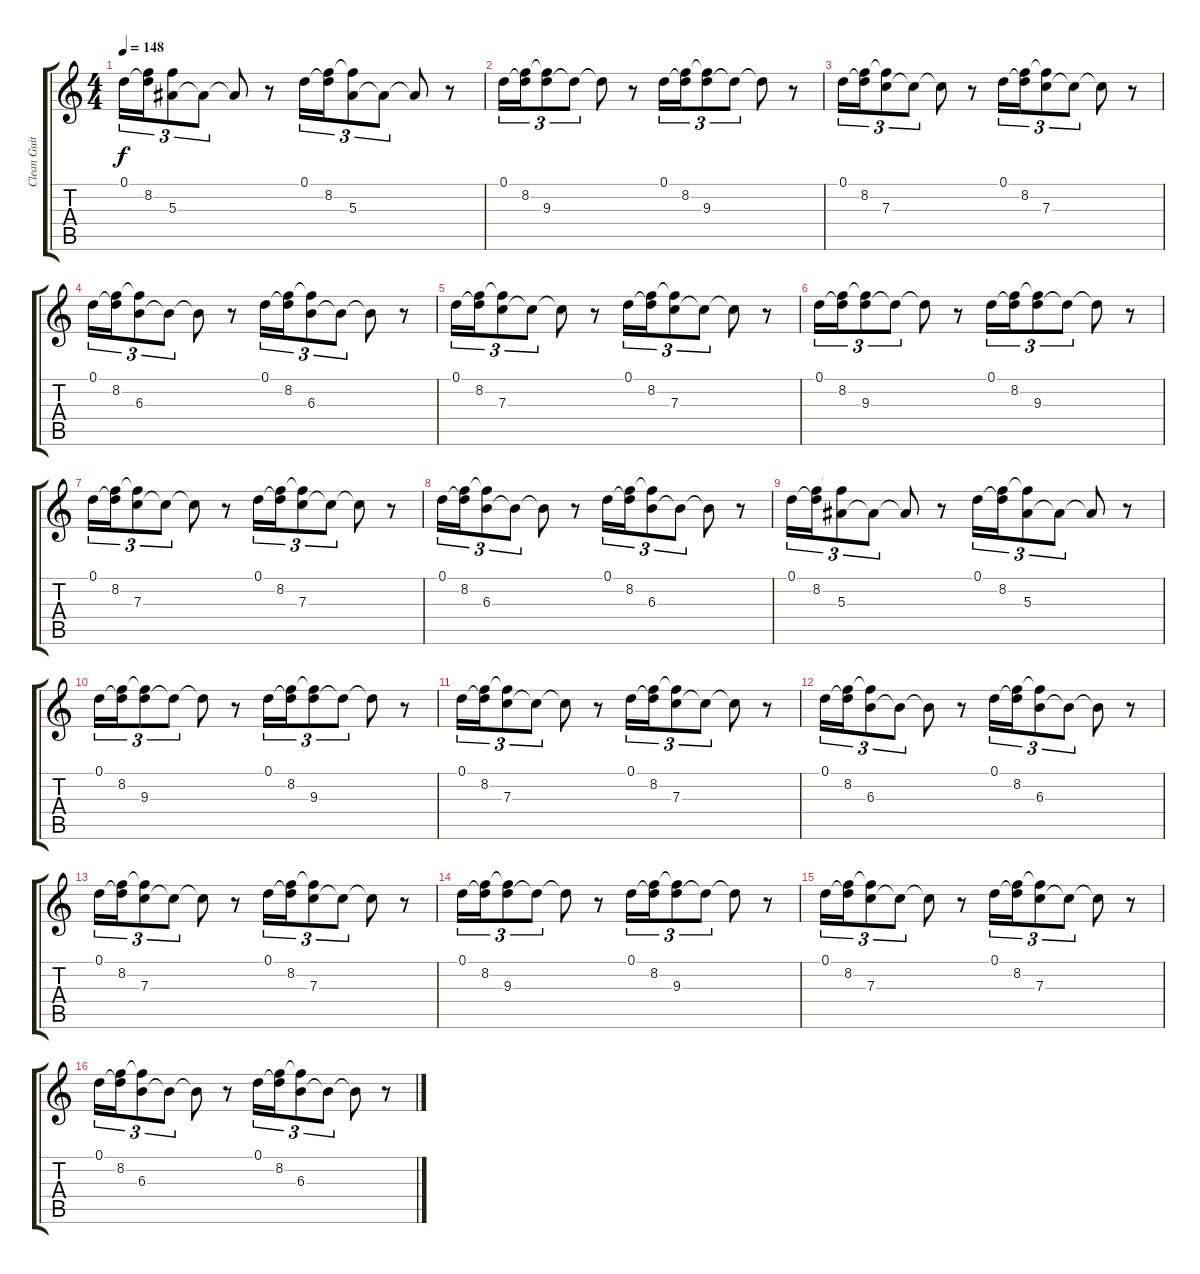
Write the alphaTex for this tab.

\track ("Clean Guitar" "Clean Guit") {instrument electricguitarclean}
\staff {score tabs}
\tuning (D4 A3 F3 C3 G2 C2) {hide}
\ts (4 4)
\tempo 148
\clef g2
\ks c
0.1.16{tu (3 2) dy f} (0.1{t} 8.2).16{tu (3 2)} (8.2{t} 5.3).8{tu (3 2)} 5.3{t}.8{tu (3 2)} 5.3{t}.8 r.8 0.1.16{tu (3 2)} (0.1{t} 8.2).16{tu (3 2)} (8.2{t} 5.3).8{tu (3 2)} 5.3{t}.8{tu (3 2)} 5.3{t}.8 r.8 |
0.1.16{tu (3 2)} (0.1{t} 8.2).16{tu (3 2)} (8.2{t} 9.3).8{tu (3 2)} 9.3{t}.8{tu (3 2)} 9.3{t}.8 r.8 0.1.16{tu (3 2)} (0.1{t} 8.2).16{tu (3 2)} (8.2{t} 9.3).8{tu (3 2)} 9.3{t}.8{tu (3 2)} 9.3{t}.8 r.8 |
0.1.16{tu (3 2)} (0.1{t} 8.2).16{tu (3 2)} (8.2{t} 7.3).8{tu (3 2)} 7.3{t}.8{tu (3 2)} 7.3{t}.8 r.8 0.1.16{tu (3 2)} (0.1{t} 8.2).16{tu (3 2)} (8.2{t} 7.3).8{tu (3 2)} 7.3{t}.8{tu (3 2)} 7.3{t}.8 r.8 |
0.1.16{tu (3 2)} (0.1{t} 8.2).16{tu (3 2)} (8.2{t} 6.3).8{tu (3 2)} 6.3{t}.8{tu (3 2)} 6.3{t}.8 r.8 0.1.16{tu (3 2)} (0.1{t} 8.2).16{tu (3 2)} (8.2{t} 6.3).8{tu (3 2)} 6.3{t}.8{tu (3 2)} 6.3{t}.8 r.8 |
0.1.16{tu (3 2)} (0.1{t} 8.2).16{tu (3 2)} (8.2{t} 7.3).8{tu (3 2)} 7.3{t}.8{tu (3 2)} 7.3{t}.8 r.8 0.1.16{tu (3 2)} (0.1{t} 8.2).16{tu (3 2)} (8.2{t} 7.3).8{tu (3 2)} 7.3{t}.8{tu (3 2)} 7.3{t}.8 r.8 |
0.1.16{tu (3 2)} (0.1{t} 8.2).16{tu (3 2)} (8.2{t} 9.3).8{tu (3 2)} 9.3{t}.8{tu (3 2)} 9.3{t}.8 r.8 0.1.16{tu (3 2)} (0.1{t} 8.2).16{tu (3 2)} (8.2{t} 9.3).8{tu (3 2)} 9.3{t}.8{tu (3 2)} 9.3{t}.8 r.8 |
0.1.16{tu (3 2)} (0.1{t} 8.2).16{tu (3 2)} (8.2{t} 7.3).8{tu (3 2)} 7.3{t}.8{tu (3 2)} 7.3{t}.8 r.8 0.1.16{tu (3 2)} (0.1{t} 8.2).16{tu (3 2)} (8.2{t} 7.3).8{tu (3 2)} 7.3{t}.8{tu (3 2)} 7.3{t}.8 r.8 |
0.1.16{tu (3 2)} (0.1{t} 8.2).16{tu (3 2)} (8.2{t} 6.3).8{tu (3 2)} 6.3{t}.8{tu (3 2)} 6.3{t}.8 r.8 0.1.16{tu (3 2)} (0.1{t} 8.2).16{tu (3 2)} (8.2{t} 6.3).8{tu (3 2)} 6.3{t}.8{tu (3 2)} 6.3{t}.8 r.8 |
0.1.16{tu (3 2)} (0.1{t} 8.2).16{tu (3 2)} (8.2{t} 5.3).8{tu (3 2)} 5.3{t}.8{tu (3 2)} 5.3{t}.8 r.8 0.1.16{tu (3 2)} (0.1{t} 8.2).16{tu (3 2)} (8.2{t} 5.3).8{tu (3 2)} 5.3{t}.8{tu (3 2)} 5.3{t}.8 r.8 |
0.1.16{tu (3 2)} (0.1{t} 8.2).16{tu (3 2)} (8.2{t} 9.3).8{tu (3 2)} 9.3{t}.8{tu (3 2)} 9.3{t}.8 r.8 0.1.16{tu (3 2)} (0.1{t} 8.2).16{tu (3 2)} (8.2{t} 9.3).8{tu (3 2)} 9.3{t}.8{tu (3 2)} 9.3{t}.8 r.8 |
0.1.16{tu (3 2)} (0.1{t} 8.2).16{tu (3 2)} (8.2{t} 7.3).8{tu (3 2)} 7.3{t}.8{tu (3 2)} 7.3{t}.8 r.8 0.1.16{tu (3 2)} (0.1{t} 8.2).16{tu (3 2)} (8.2{t} 7.3).8{tu (3 2)} 7.3{t}.8{tu (3 2)} 7.3{t}.8 r.8 |
0.1.16{tu (3 2)} (0.1{t} 8.2).16{tu (3 2)} (8.2{t} 6.3).8{tu (3 2)} 6.3{t}.8{tu (3 2)} 6.3{t}.8 r.8 0.1.16{tu (3 2)} (0.1{t} 8.2).16{tu (3 2)} (8.2{t} 6.3).8{tu (3 2)} 6.3{t}.8{tu (3 2)} 6.3{t}.8 r.8 |
0.1.16{tu (3 2)} (0.1{t} 8.2).16{tu (3 2)} (8.2{t} 7.3).8{tu (3 2)} 7.3{t}.8{tu (3 2)} 7.3{t}.8 r.8 0.1.16{tu (3 2)} (0.1{t} 8.2).16{tu (3 2)} (8.2{t} 7.3).8{tu (3 2)} 7.3{t}.8{tu (3 2)} 7.3{t}.8 r.8 |
0.1.16{tu (3 2)} (0.1{t} 8.2).16{tu (3 2)} (8.2{t} 9.3).8{tu (3 2)} 9.3{t}.8{tu (3 2)} 9.3{t}.8 r.8 0.1.16{tu (3 2)} (0.1{t} 8.2).16{tu (3 2)} (8.2{t} 9.3).8{tu (3 2)} 9.3{t}.8{tu (3 2)} 9.3{t}.8 r.8 |
0.1.16{tu (3 2)} (0.1{t} 8.2).16{tu (3 2)} (8.2{t} 7.3).8{tu (3 2)} 7.3{t}.8{tu (3 2)} 7.3{t}.8 r.8 0.1.16{tu (3 2)} (0.1{t} 8.2).16{tu (3 2)} (8.2{t} 7.3).8{tu (3 2)} 7.3{t}.8{tu (3 2)} 7.3{t}.8 r.8 |
0.1.16{tu (3 2)} (0.1{t} 8.2).16{tu (3 2)} (8.2{t} 6.3).8{tu (3 2)} 6.3{t}.8{tu (3 2)} 6.3{t}.8 r.8 0.1.16{tu (3 2)} (0.1{t} 8.2).16{tu (3 2)} (8.2{t} 6.3).8{tu (3 2)} 6.3{t}.8{tu (3 2)} 6.3{t}.8 r.8
